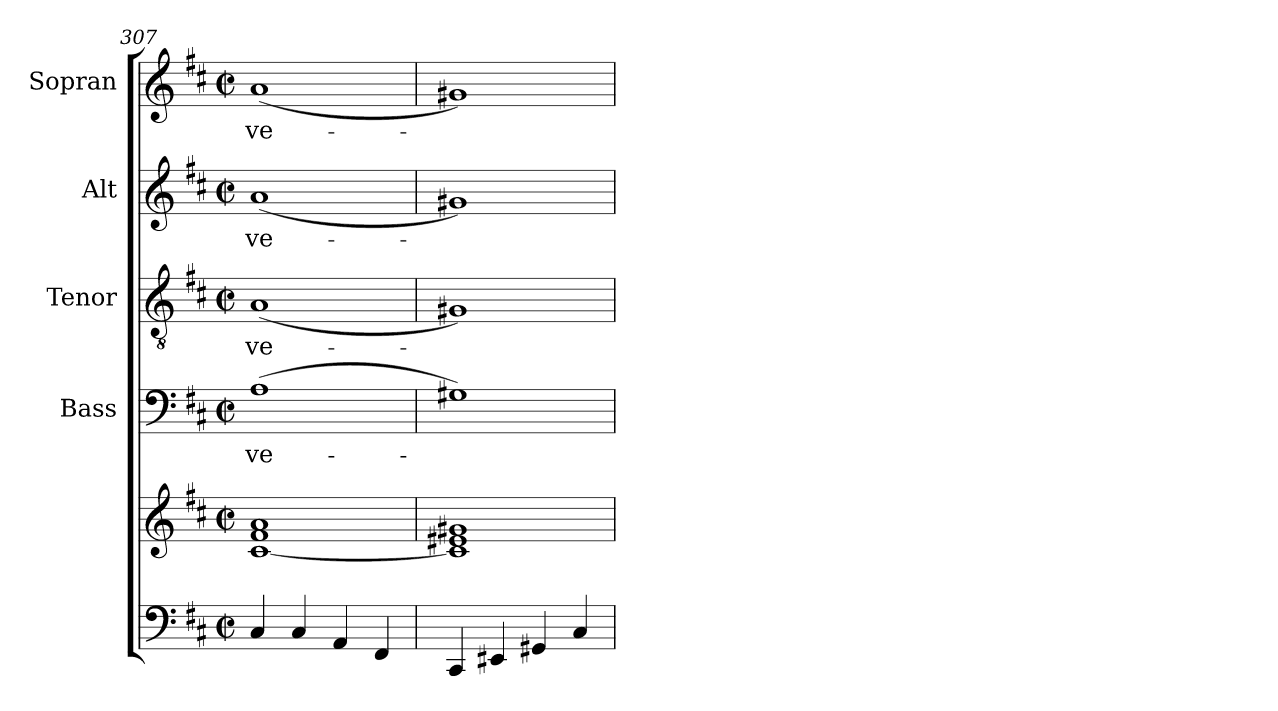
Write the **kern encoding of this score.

**kern	**kern	**kern	**text	**kern	**text	**kern	**text	**kern	**text
*part5	*part5	*part4	*part4	*part3	*part3	*part2	*part2	*part1	*part1
*staff6	*staff5	*staff4	*staff4	*staff3	*staff3	*staff2	*staff2	*staff1	*staff1
*	*	*I"Bass	*	*I"Tenor	*	*I"Alt	*	*I"Sopran	*
*	*	*I'B.	*	*I'T.	*	*I'A.	*	*I'S.	*
*clefF4	*clefG2	*clefF4	*	*clefGv2	*	*clefG2	*	*clefG2	*
*k[f#c#]	*k[f#c#]	*k[f#c#]	*	*k[f#c#]	*	*k[f#c#]	*	*k[f#c#]	*
*D:	*D:	*D:	*	*D:	*	*D:	*	*D:	*
*M2/2	*M2/2	*M2/2	*	*M2/2	*	*M2/2	*	*M2/2	*
*met(c|)	*met(c|)	*met(c|)	*	*met(c|)	*	*met(c|)	*	*met(c|)	*
=307	=307	=307	=307	=307	=307	=307	=307	=307	=307
!	!	!	!LO:LY:b	!	!LO:LY:b	!	!LO:LY:b	!	!LO:LY:b
4C#/	[1c# 1f# 1a	(>1A	ve-	(<1A	ve-	(<1a	ve-	(<1a	ve-
4C#/	.	.	.	.	.	.	.	.	.
4AA/	.	.	.	.	.	.	.	.	.
4FF#/	.	.	.	.	.	.	.	.	.
=308	=308	=308	=308	=308	=308	=308	=308	=308	=308
4CC#/	1c#] 1e#X 1g#X	1G#X)	.	1G#X)	.	1g#X)	.	1g#X)	.
4EE#X/	.	.	.	.	.	.	.	.	.
4GG#X/	.	.	.	.	.	.	.	.	.
4C#/	.	.	.	.	.	.	.	.	.
=	=	=	=	=	=	=	=	=	=
*-	*-	*-	*-	*-	*-	*-	*-	*-	*-
